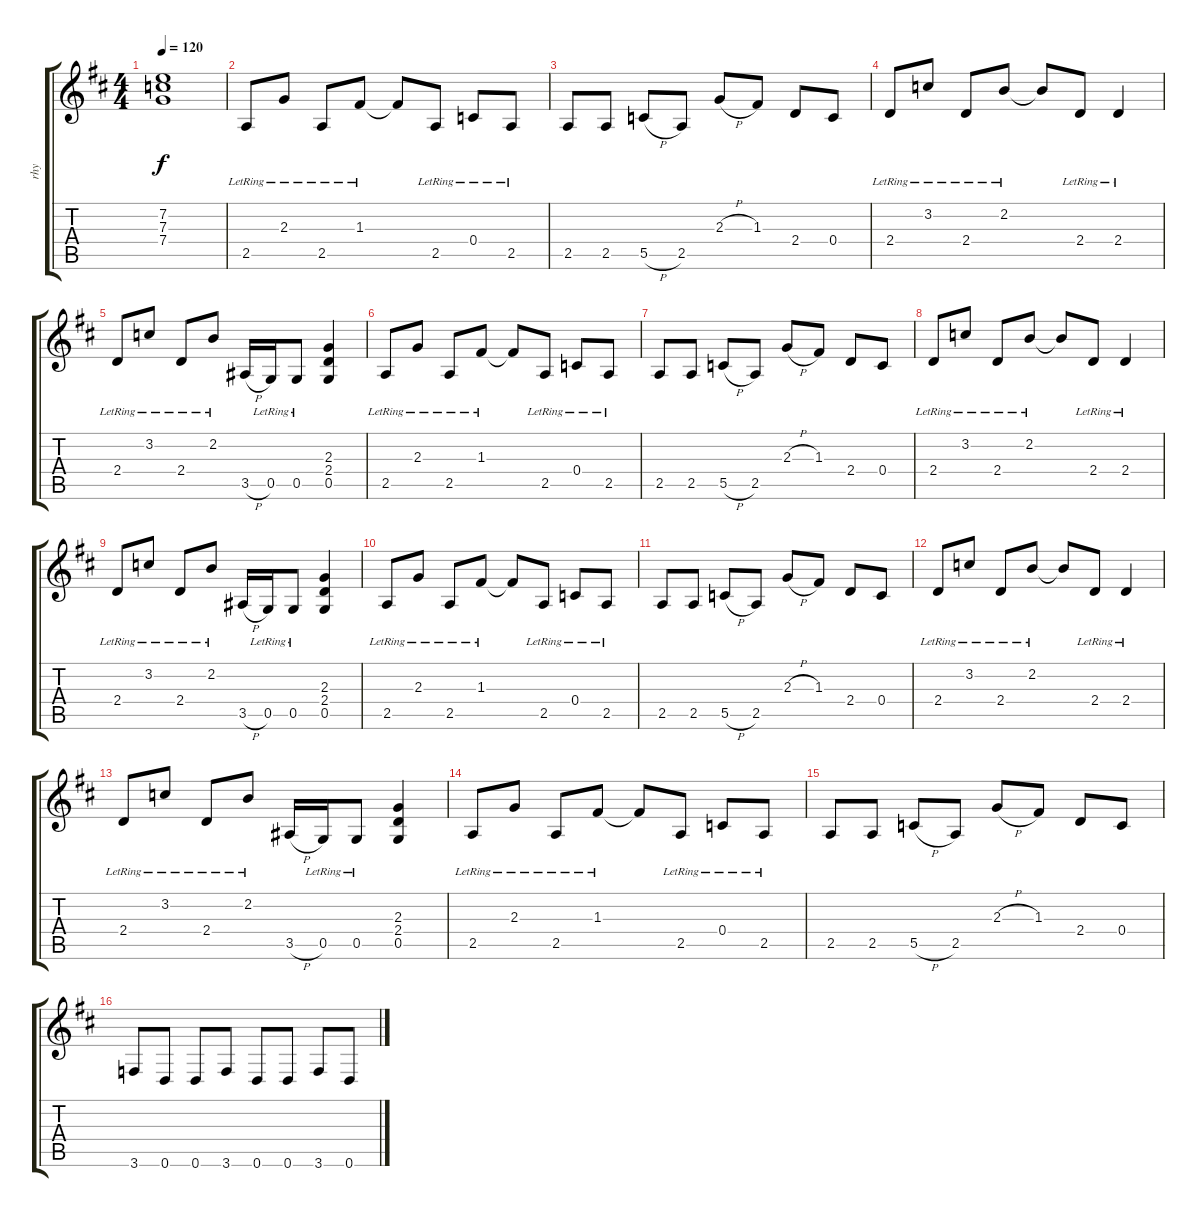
\track ("rhy" "rhy") {instrument distortionguitar}
\staff {score tabs}
\tuning (D4 A3 F3 C3 G2 D2) {hide}
\ts (4 4)
\tempo 120
\clef g2
\ks d
(7.2{t} 7.3{t} 7.4{t}).1{dy f} |
2.5{lr}.8 2.3{lr}.8 2.5{lr}.8 1.3{lr}.8 1.3{t}.8 2.5{lr}.8 0.4{lr}.8 2.5{lr}.8 |
2.5.8 2.5.8 5.5{h}.8 2.5.8 2.3{h}.8 1.3.8 2.4.8 0.4.8 |
2.4{lr}.8 3.2{lr}.8 2.4{lr}.8 2.2{lr}.8 2.2{t}.8 2.4{lr}.8 2.4{lr}.4 |
2.4{lr}.8 3.2{lr}.8 2.4{lr}.8 2.2{lr}.8 3.5{h}.16 0.5{lr}.16 0.5{lr}.8 (2.3 2.4 0.5).4 |
2.5{lr}.8 2.3{lr}.8 2.5{lr}.8 1.3{lr}.8 1.3{t}.8 2.5{lr}.8 0.4{lr}.8 2.5{lr}.8 |
2.5.8 2.5.8 5.5{h}.8 2.5.8 2.3{h}.8 1.3.8 2.4.8 0.4.8 |
2.4{lr}.8 3.2{lr}.8 2.4{lr}.8 2.2{lr}.8 2.2{t}.8 2.4{lr}.8 2.4{lr}.4 |
2.4{lr}.8 3.2{lr}.8 2.4{lr}.8 2.2{lr}.8 3.5{h}.16 0.5{lr}.16 0.5{lr}.8 (2.3 2.4 0.5).4 |
2.5{lr}.8 2.3{lr}.8 2.5{lr}.8 1.3{lr}.8 1.3{t}.8 2.5{lr}.8 0.4{lr}.8 2.5{lr}.8 |
2.5.8 2.5.8 5.5{h}.8 2.5.8 2.3{h}.8 1.3.8 2.4.8 0.4.8 |
2.4{lr}.8 3.2{lr}.8 2.4{lr}.8 2.2{lr}.8 2.2{t}.8 2.4{lr}.8 2.4{lr}.4 |
2.4{lr}.8 3.2{lr}.8 2.4{lr}.8 2.2{lr}.8 3.5{h}.16 0.5{lr}.16 0.5{lr}.8 (2.3 2.4 0.5).4 |
2.5{lr}.8 2.3{lr}.8 2.5{lr}.8 1.3{lr}.8 1.3{t}.8 2.5{lr}.8 0.4{lr}.8 2.5{lr}.8 |
2.5.8 2.5.8 5.5{h}.8 2.5.8 2.3{h}.8 1.3.8 2.4.8 0.4.8 |
3.6.8 0.6.8 0.6.8 3.6.8 0.6.8 0.6.8 3.6.8 0.6.8
